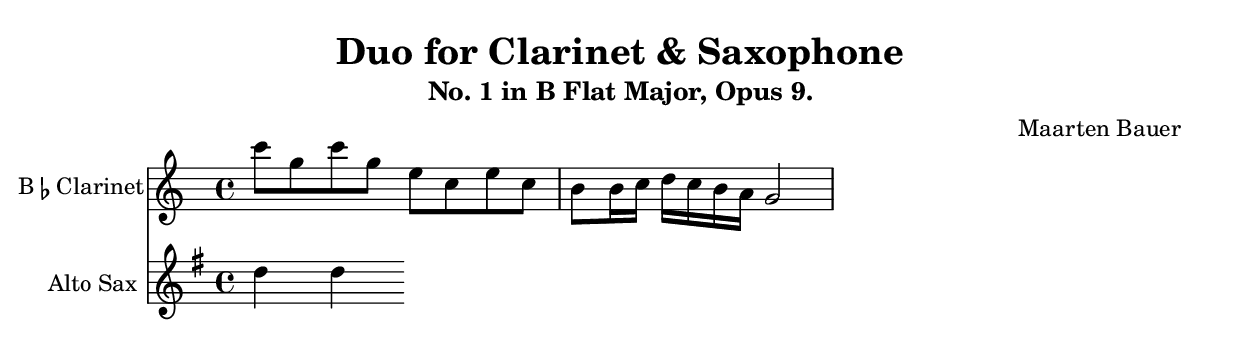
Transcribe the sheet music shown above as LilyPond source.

\header {
  title = "Duo for Clarinet & Saxophone"
  subtitle = "No. 1 in B Flat Major, Opus 9."
  composer = "Maarten Bauer"
}

\score {
  <<
  \new Staff \with {instrumentName = \markup { "B" \smaller \flat "Clarinet" }}
    {
    % leave the Voice context to be created implicitly
  \key c \major
  \relative c'''{
    c8 g c g e c e c b b16 c d c b a g2
    }
  }
  \new Staff \with {
  instrumentName = #"Alto Sax "}
  {
    \key g \major
    \relative c'' {
    d4 d
    }
  }
>>

  \layout {}
  \midi {}
}